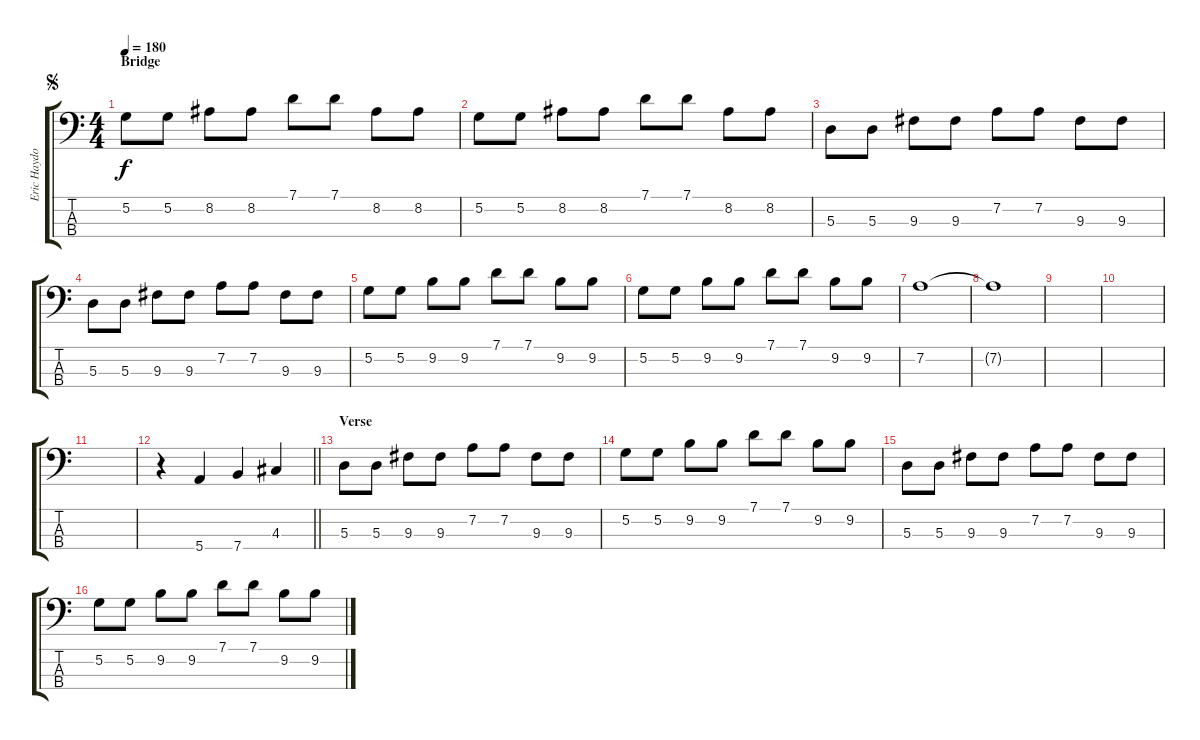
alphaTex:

\track ("Eric Haydock" "Eric Haydo") {instrument electricbassfinger}
\staff {score tabs}
\tuning (G2 D2 A1 E1) {hide}
\ts (4 4)
\section ("" "Bridge")
\jump segno
\tempo 180
\clef f4
\ks c
5.2.8{dy f} 5.2.8 8.2.8 8.2.8 7.1.8 7.1.8 8.2.8 8.2.8 |
5.2.8 5.2.8 8.2.8 8.2.8 7.1.8 7.1.8 8.2.8 8.2.8 |
5.3.8 5.3.8 9.3.8 9.3.8 7.2.8 7.2.8 9.3.8 9.3.8 |
5.3.8 5.3.8 9.3.8 9.3.8 7.2.8 7.2.8 9.3.8 9.3.8 |
5.2.8 5.2.8 9.2.8 9.2.8 7.1.8 7.1.8 9.2.8 9.2.8 |
5.2.8 5.2.8 9.2.8 9.2.8 7.1.8 7.1.8 9.2.8 9.2.8 |
7.2.1 |
7.2{t}.1 |
|
|
|
\barLineRight lightlight
r.4 5.4.4 7.4.4 4.3.4 |
\section ("" "Verse")
5.3.8 5.3.8 9.3.8 9.3.8 7.2.8 7.2.8 9.3.8 9.3.8 |
5.2.8 5.2.8 9.2.8 9.2.8 7.1.8 7.1.8 9.2.8 9.2.8 |
5.3.8 5.3.8 9.3.8 9.3.8 7.2.8 7.2.8 9.3.8 9.3.8 |
5.2.8 5.2.8 9.2.8 9.2.8 7.1.8 7.1.8 9.2.8 9.2.8
